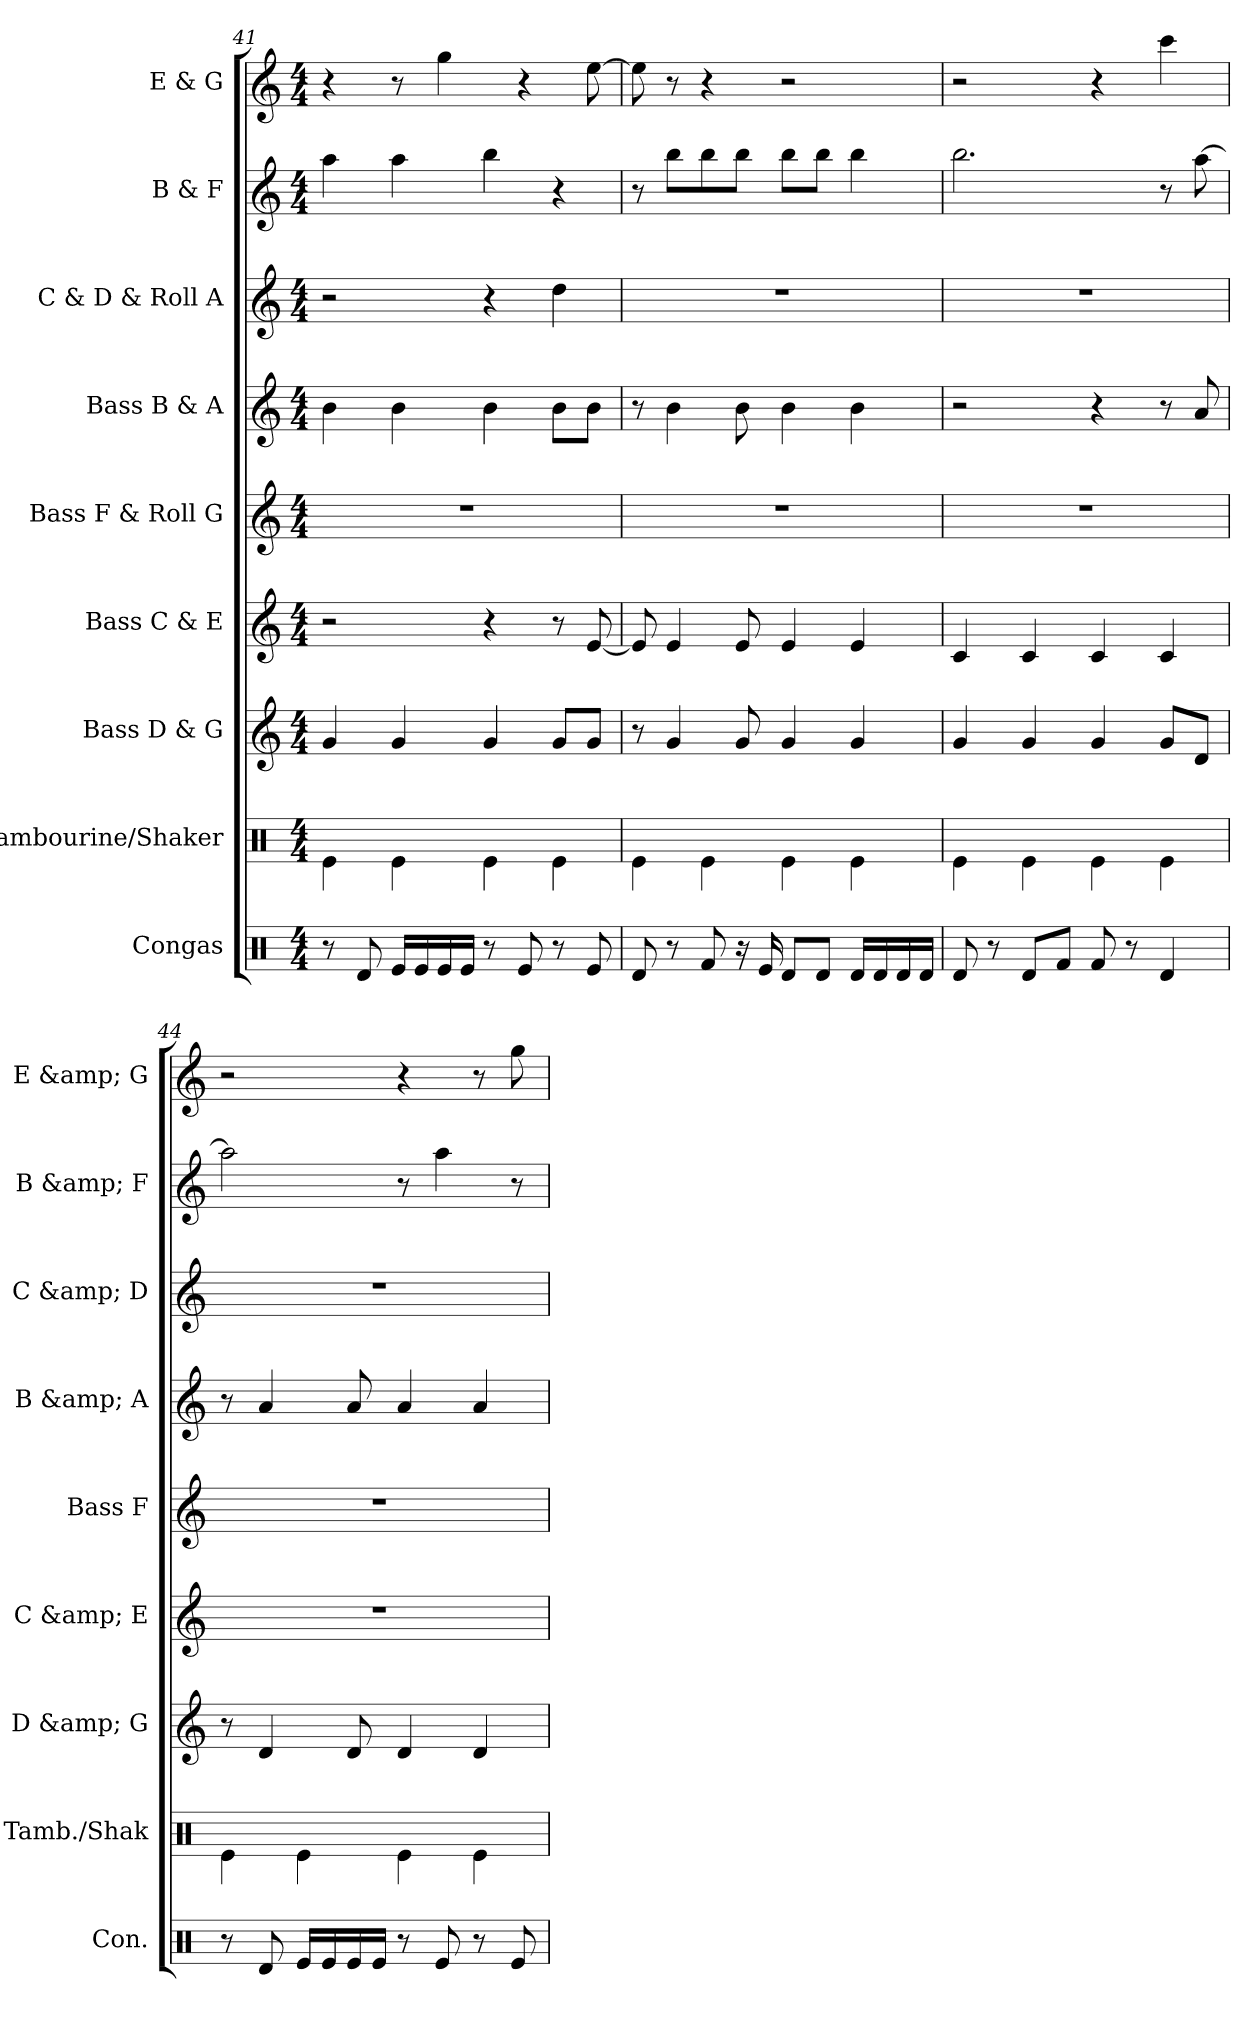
**kern	**kern	**kern	**kern	**kern	**kern	**kern	**kern	**kern
*part9	*part8	*part7	*part6	*part5	*part4	*part3	*part2	*part1
*staff9	*staff8	*staff7	*staff6	*staff5	*staff4	*staff3	*staff2	*staff1
*I"Congas	*I"Tambourine/Shaker	*I"Bass D &amp; G	*I"Bass C &amp; E	*I"Bass F &amp; Roll G	*I"Bass B &amp; A	*I"C &amp; D &amp; Roll A	*I"B &amp; F	*I"E &amp; G
*I'Con.	*I'Tamb./Shak	*I'D &amp; G	*I'C &amp; E	*I'Bass F	*I'B &amp; A	*I'C &amp; D	*I'B &amp; F	*I'E &amp; G
*clefX	*clefX	*clefG2	*clefG2	*clefG2	*clefG2	*clefG2	*clefG2	*clefG2
*k[]	*k[]	*k[]	*k[]	*k[]	*k[]	*k[]	*k[]	*k[]
*M4/4	*M4/4	*M4/4	*M4/4	*M4/4	*M4/4	*M4/4	*M4/4	*M4/4
=41	=41	=41	=41	=41	=41	=41	=41	=41
8r	4Re\	4g/	2r	1r	4b\	2r	4aa\	4r
8Rd/	.	.	.	.	.	.	.	.
16Re/LL	4Re\	4g/	.	.	4b\	.	4aa\	8r
16Re/	.	.	.	.	.	.	.	.
16Re/	.	.	.	.	.	.	.	4gg\
16Re/JJ	.	.	.	.	.	.	.	.
8r	4Re\	4g/	4r	.	4b\	4r	4bb\	.
8Re/	.	.	.	.	.	.	.	4r
8r	4Re\	8g/L	8r	.	8b\L	4dd\	4r	.
8Re/	.	8g/J	[8e/	.	8b\J	.	.	[8ee\
!!LO:PB:g=z
=42	=42	=42	=42	=42	=42	=42	=42	=42
8Rd/	4Re\	8r	8e/]	1r	8r	1r	8r	8ee\]
8r	.	4g/	4e/	.	4b\	.	8bb\L	8r
8Rf/	4Re\	.	.	.	.	.	8bb\	4r
16r	.	8g/	8e/	.	8b\	.	8bb\J	.
16Re/	.	.	.	.	.	.	.	.
8Rd/L	4Re\	4g/	4e/	.	4b\	.	8bb\L	2r
8Rd/J	.	.	.	.	.	.	8bb\J	.
16Rd/LL	4Re\	4g/	4e/	.	4b\	.	4bb\	.
16Rd/	.	.	.	.	.	.	.	.
16Rd/	.	.	.	.	.	.	.	.
16Rd/JJ	.	.	.	.	.	.	.	.
=43	=43	=43	=43	=43	=43	=43	=43	=43
8Rd/	4Re\	4g/	4c/	1r	2r	1r	2.bb\	2r
8r	.	.	.	.	.	.	.	.
8Rd/L	4Re\	4g/	4c/	.	.	.	.	.
8Rf/J	.	.	.	.	.	.	.	.
8Rf/	4Re\	4g/	4c/	.	4r	.	.	4r
8r	.	.	.	.	.	.	.	.
4Rd/	4Re\	8g/L	4c/	.	8r	.	8r	4ccc\
.	.	8d/J	.	.	8a/	.	[8aa\	.
=44	=44	=44	=44	=44	=44	=44	=44	=44
8r	4Re\	8r	1r	1r	8r	1r	2aa\]	2r
8Rd/	.	4d/	.	.	4a/	.	.	.
16Re/LL	4Re\	.	.	.	.	.	.	.
16Re/	.	.	.	.	.	.	.	.
16Re/	.	8d/	.	.	8a/	.	.	.
16Re/JJ	.	.	.	.	.	.	.	.
8r	4Re\	4d/	.	.	4a/	.	8r	4r
8Re/	.	.	.	.	.	.	4aa\	.
8r	4Re\	4d/	.	.	4a/	.	.	8r
8Re/	.	.	.	.	.	.	8r	8gg\
=	=	=	=	=	=	=	=	=
*-	*-	*-	*-	*-	*-	*-	*-	*-
